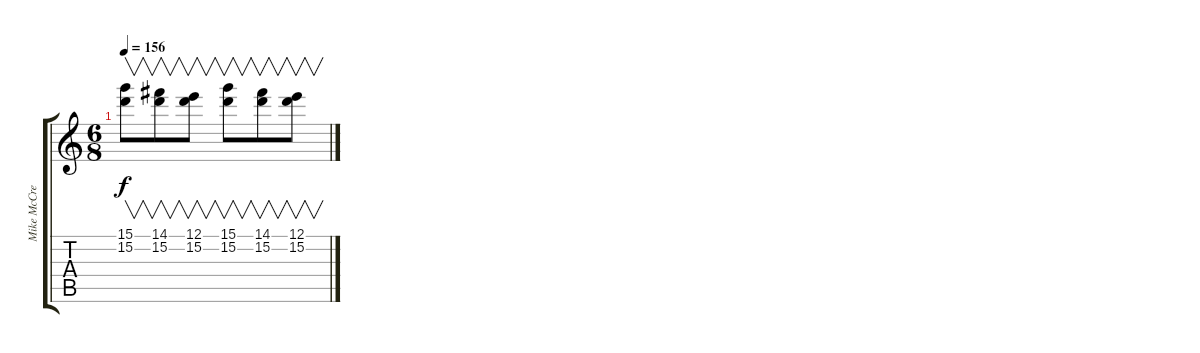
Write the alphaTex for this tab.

\track ("Mike McCready" "Mike McCre") {instrument electricguitarclean}
\staff {score tabs}
\tuning (E4 B3 G3 D3 A2 E2) {hide}
\ts (6 8)
\tempo 156
\clef g2
\ks c
(15.1 15.2).8{v dy f} (14.1 15.2).8{v} (12.1 15.2).8{v} (15.1 15.2).8{v} (14.1 15.2).8{v} (12.1 15.2).8{v}
